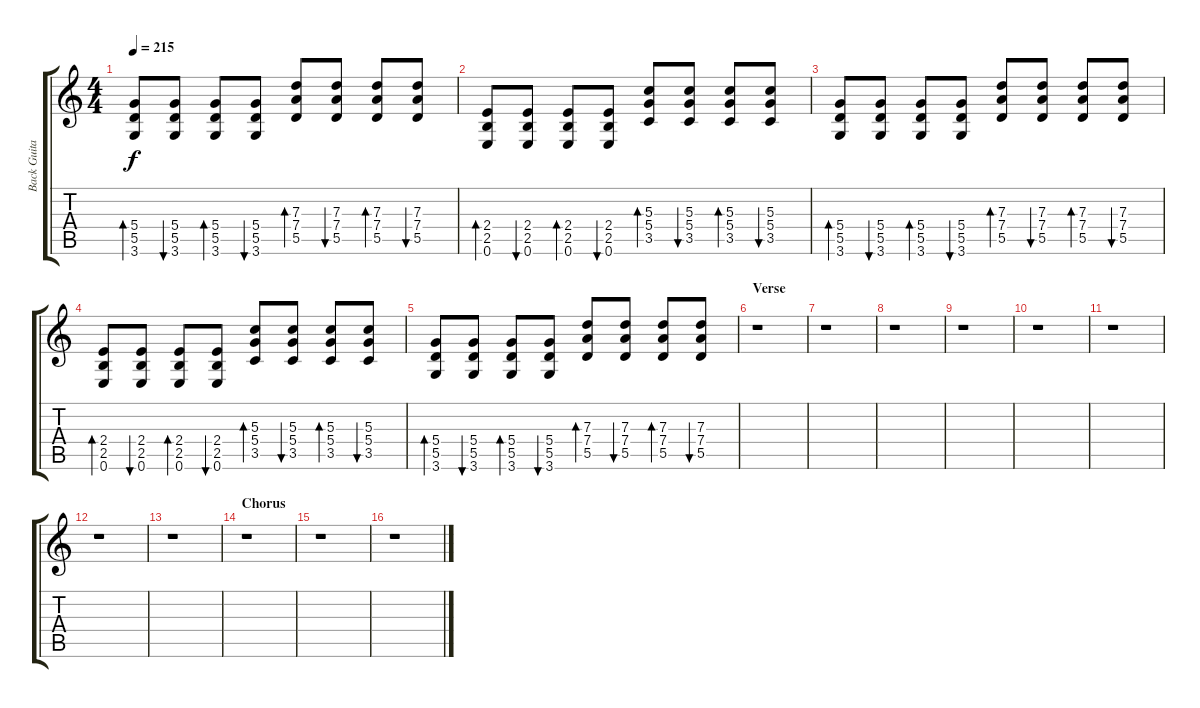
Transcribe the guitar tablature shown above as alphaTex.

\track ("Back Guitar" "Back Guita") {instrument distortionguitar}
\staff {score tabs}
\tuning (E4 B3 G3 D3 A2 E2) {hide}
\ts (4 4)
\tempo 215
\clef g2
\ks c
(5.4 5.5 3.6).8{bd 60 dy f} (5.4 5.5 3.6).8{bu 60} (5.4 5.5 3.6).8{bd 60} (5.4 5.5 3.6).8{bu 60} (7.3 7.4 5.5).8{bd 60} (7.3 7.4 5.5).8{bu 60} (7.3 7.4 5.5).8{bd 60} (7.3 7.4 5.5).8{bu 60} |
(2.4 2.5 0.6).8{bd 60} (2.4 2.5 0.6).8{bu 60} (2.4 2.5 0.6).8{bd 60} (2.4 2.5 0.6).8{bu 60} (5.3 5.4 3.5).8{bd 60} (5.3 5.4 3.5).8{bu 60} (5.3 5.4 3.5).8{bd 60} (5.3 5.4 3.5).8{bu 60} |
(5.4 5.5 3.6).8{bd 60} (5.4 5.5 3.6).8{bu 60} (5.4 5.5 3.6).8{bd 60} (5.4 5.5 3.6).8{bu 60} (7.3 7.4 5.5).8{bd 60} (7.3 7.4 5.5).8{bu 60} (7.3 7.4 5.5).8{bd 60} (7.3 7.4 5.5).8{bu 60} |
(2.4 2.5 0.6).8{bd 60} (2.4 2.5 0.6).8{bu 60} (2.4 2.5 0.6).8{bd 60} (2.4 2.5 0.6).8{bu 60} (5.3 5.4 3.5).8{bd 60} (5.3 5.4 3.5).8{bu 60} (5.3 5.4 3.5).8{bd 60} (5.3 5.4 3.5).8{bu 60} |
(5.4 5.5 3.6).8{bd 60} (5.4 5.5 3.6).8{bu 60} (5.4 5.5 3.6).8{bd 60} (5.4 5.5 3.6).8{bu 60} (7.3 7.4 5.5).8{bd 60} (7.3 7.4 5.5).8{bu 60} (7.3 7.4 5.5).8{bd 60} (7.3 7.4 5.5).8{bu 60} |
\section ("" "Verse")
r.1 |
r.1 |
r.1 |
r.1 |
r.1 |
r.1 |
r.1 |
r.1 |
\section ("" "Chorus")
r.1 |
r.1 |
r.1
